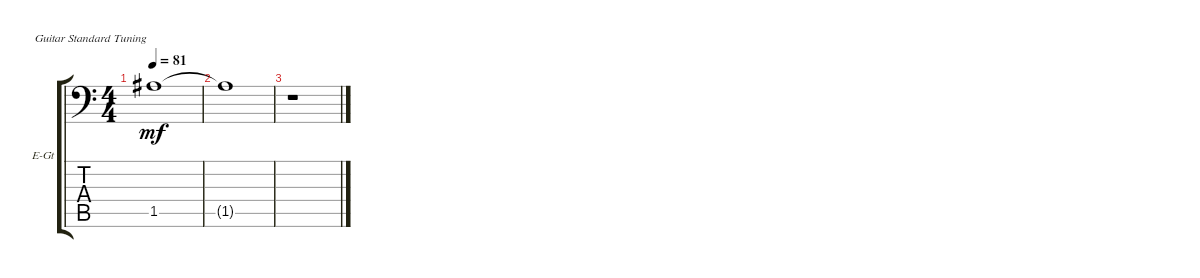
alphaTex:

\bracketExtendMode groupsimilarinstruments
\firstSystemTrackNameOrientation horizontal
\otherSystemsTrackNameOrientation horizontal
\track ("Electric Guitar" "E-Gt") {instrument electricguitarclean}
\staff {score tabs}
\tuning (E4 B3 G3 D3 A2 E2)
\ts (4 4)
\tempo 81
\clef f4
\scale
0.333333
\ks c
1.5.1{dy mf} |
\scale
0.333333 1.5{t}.1 |
r.1
